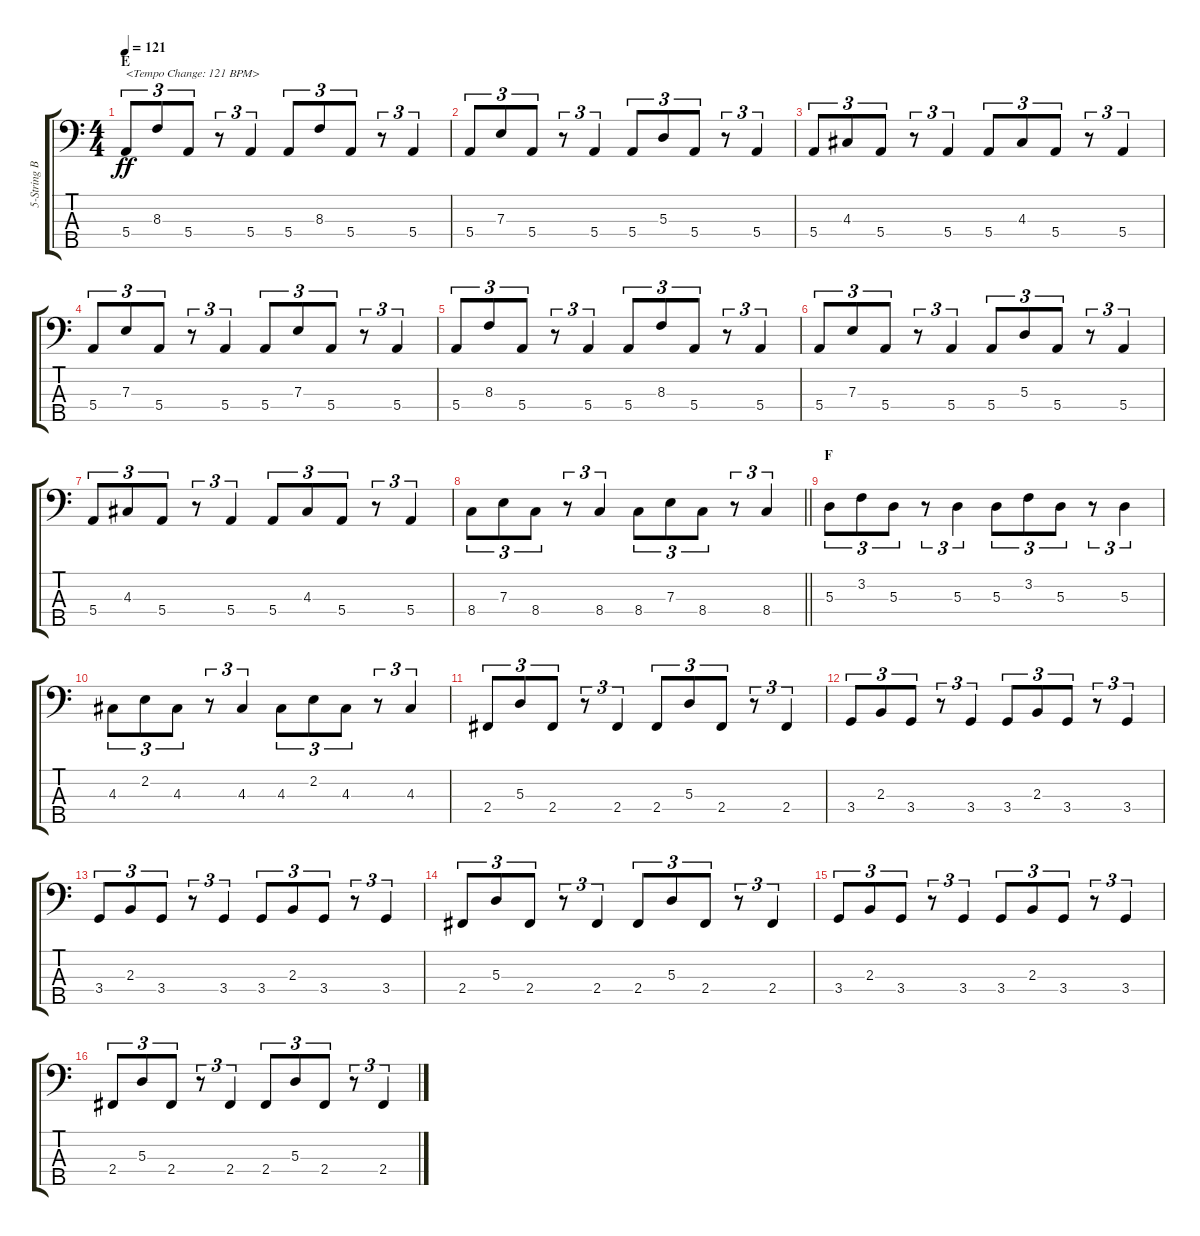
\track ("5-String Bass" "5-String B") {instrument electricbassfinger}
\staff {score tabs}
\tuning (G2 D2 A1 E1 B0) {hide}
\ts (4 4)
\section ("" "E")
\tempo 121
\clef f4
\ks c
5.4.8{tu (3 2) txt "<Tempo Change: 121 BPM>" dy ff} 8.3.8{tu (3 2)} 5.4.8{tu (3 2)} r.8{tu (3 2)} 5.4.4{tu (3 2)} 5.4.8{tu (3 2)} 8.3.8{tu (3 2)} 5.4.8{tu (3 2)} r.8{tu (3 2)} 5.4.4{tu (3 2)} |
5.4.8{tu (3 2)} 7.3.8{tu (3 2)} 5.4.8{tu (3 2)} r.8{tu (3 2)} 5.4.4{tu (3 2)} 5.4.8{tu (3 2)} 5.3.8{tu (3 2)} 5.4.8{tu (3 2)} r.8{tu (3 2)} 5.4.4{tu (3 2)} |
5.4.8{tu (3 2)} 4.3.8{tu (3 2)} 5.4.8{tu (3 2)} r.8{tu (3 2)} 5.4.4{tu (3 2)} 5.4.8{tu (3 2)} 4.3.8{tu (3 2)} 5.4.8{tu (3 2)} r.8{tu (3 2)} 5.4.4{tu (3 2)} |
5.4.8{tu (3 2)} 7.3.8{tu (3 2)} 5.4.8{tu (3 2)} r.8{tu (3 2)} 5.4.4{tu (3 2)} 5.4.8{tu (3 2)} 7.3.8{tu (3 2)} 5.4.8{tu (3 2)} r.8{tu (3 2)} 5.4.4{tu (3 2)} |
5.4.8{tu (3 2)} 8.3.8{tu (3 2)} 5.4.8{tu (3 2)} r.8{tu (3 2)} 5.4.4{tu (3 2)} 5.4.8{tu (3 2)} 8.3.8{tu (3 2)} 5.4.8{tu (3 2)} r.8{tu (3 2)} 5.4.4{tu (3 2)} |
5.4.8{tu (3 2)} 7.3.8{tu (3 2)} 5.4.8{tu (3 2)} r.8{tu (3 2)} 5.4.4{tu (3 2)} 5.4.8{tu (3 2)} 5.3.8{tu (3 2)} 5.4.8{tu (3 2)} r.8{tu (3 2)} 5.4.4{tu (3 2)} |
5.4.8{tu (3 2)} 4.3.8{tu (3 2)} 5.4.8{tu (3 2)} r.8{tu (3 2)} 5.4.4{tu (3 2)} 5.4.8{tu (3 2)} 4.3.8{tu (3 2)} 5.4.8{tu (3 2)} r.8{tu (3 2)} 5.4.4{tu (3 2)} |
\barLineRight lightlight
8.4.8{tu (3 2)} 7.3.8{tu (3 2)} 8.4.8{tu (3 2)} r.8{tu (3 2)} 8.4.4{tu (3 2)} 8.4.8{tu (3 2)} 7.3.8{tu (3 2)} 8.4.8{tu (3 2)} r.8{tu (3 2)} 8.4.4{tu (3 2)} |
\section ("" "F")
5.3.8{tu (3 2)} 3.2.8{tu (3 2)} 5.3.8{tu (3 2)} r.8{tu (3 2)} 5.3.4{tu (3 2)} 5.3.8{tu (3 2)} 3.2.8{tu (3 2)} 5.3.8{tu (3 2)} r.8{tu (3 2)} 5.3.4{tu (3 2)} |
4.3.8{tu (3 2)} 2.2.8{tu (3 2)} 4.3.8{tu (3 2)} r.8{tu (3 2)} 4.3.4{tu (3 2)} 4.3.8{tu (3 2)} 2.2.8{tu (3 2)} 4.3.8{tu (3 2)} r.8{tu (3 2)} 4.3.4{tu (3 2)} |
2.4.8{tu (3 2)} 5.3.8{tu (3 2)} 2.4.8{tu (3 2)} r.8{tu (3 2)} 2.4.4{tu (3 2)} 2.4.8{tu (3 2)} 5.3.8{tu (3 2)} 2.4.8{tu (3 2)} r.8{tu (3 2)} 2.4.4{tu (3 2)} |
3.4.8{tu (3 2)} 2.3.8{tu (3 2)} 3.4.8{tu (3 2)} r.8{tu (3 2)} 3.4.4{tu (3 2)} 3.4.8{tu (3 2)} 2.3.8{tu (3 2)} 3.4.8{tu (3 2)} r.8{tu (3 2)} 3.4.4{tu (3 2)} |
3.4.8{tu (3 2)} 2.3.8{tu (3 2)} 3.4.8{tu (3 2)} r.8{tu (3 2)} 3.4.4{tu (3 2)} 3.4.8{tu (3 2)} 2.3.8{tu (3 2)} 3.4.8{tu (3 2)} r.8{tu (3 2)} 3.4.4{tu (3 2)} |
2.4.8{tu (3 2)} 5.3.8{tu (3 2)} 2.4.8{tu (3 2)} r.8{tu (3 2)} 2.4.4{tu (3 2)} 2.4.8{tu (3 2)} 5.3.8{tu (3 2)} 2.4.8{tu (3 2)} r.8{tu (3 2)} 2.4.4{tu (3 2)} |
3.4.8{tu (3 2)} 2.3.8{tu (3 2)} 3.4.8{tu (3 2)} r.8{tu (3 2)} 3.4.4{tu (3 2)} 3.4.8{tu (3 2)} 2.3.8{tu (3 2)} 3.4.8{tu (3 2)} r.8{tu (3 2)} 3.4.4{tu (3 2)} |
2.4.8{tu (3 2)} 5.3.8{tu (3 2)} 2.4.8{tu (3 2)} r.8{tu (3 2)} 2.4.4{tu (3 2)} 2.4.8{tu (3 2)} 5.3.8{tu (3 2)} 2.4.8{tu (3 2)} r.8{tu (3 2)} 2.4.4{tu (3 2)}
